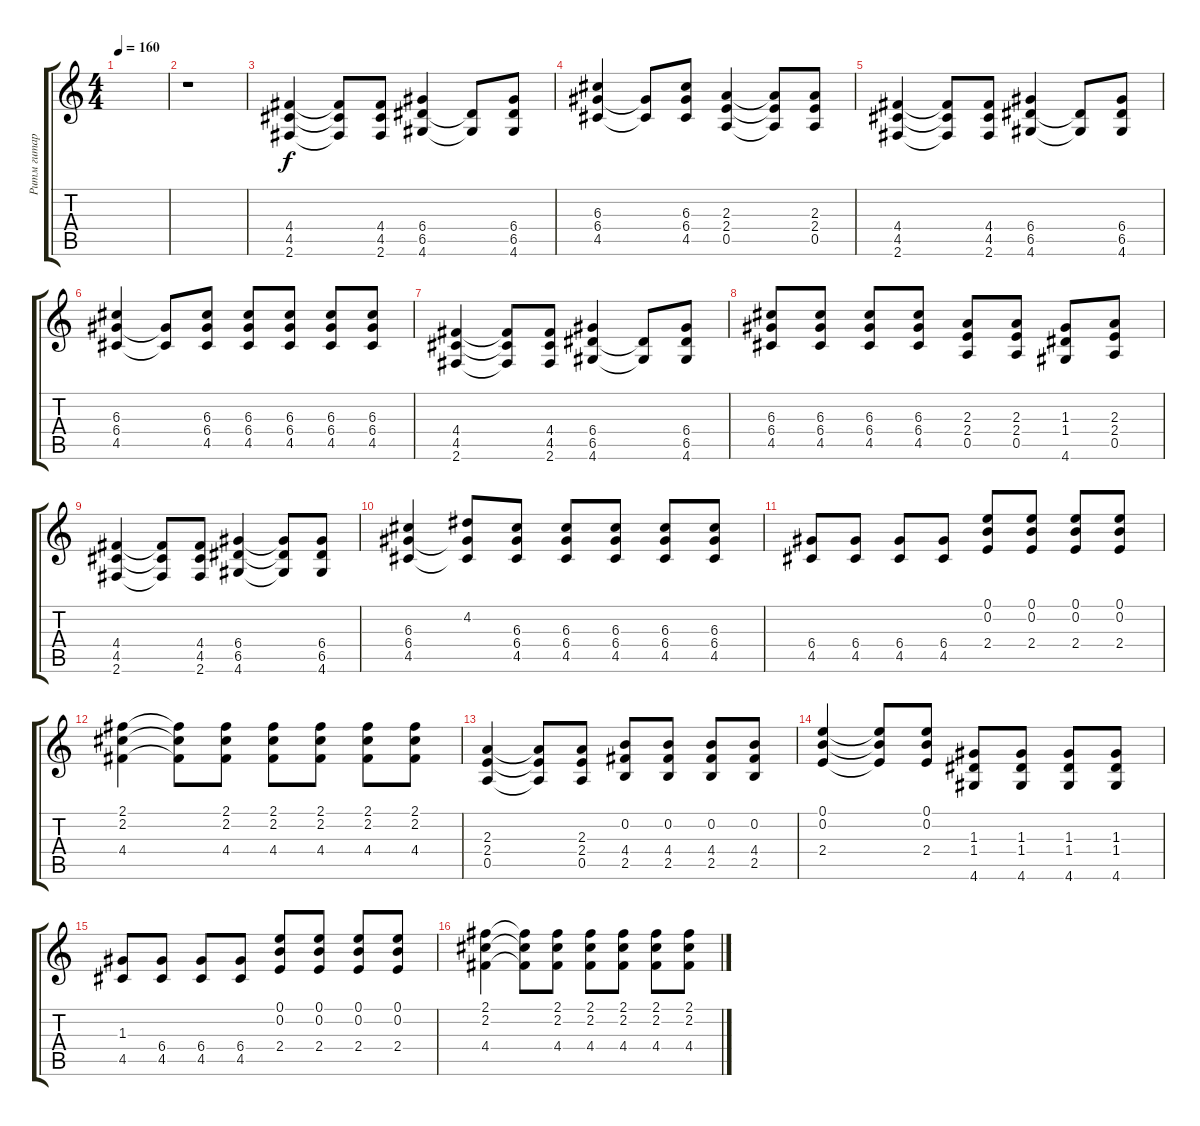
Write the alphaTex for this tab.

\track ("Ритм гитара" "Ритм гитар") {instrument overdrivenguitar}
\staff {score tabs}
\tuning (E4 B3 G3 D3 A2 E2) {hide}
\ts (4 4)
\tempo 160
\clef g2
\ks c
|
r.1 |
(4.4 4.5 2.6).4 (4.4{t} 4.5{t} 2.6{t}).8 (4.4 4.5 2.6).8 (6.4 6.5 4.6).4 (6.5{t} 4.6{t}).8 (6.4 6.5 4.6).8 |
(6.3 6.4 4.5).4 (6.4{t} 4.5{t}).8 (6.3 6.4 4.5).8 (2.3 2.4 0.5).4 (2.3{t} 2.4{t} 0.5{t}).8 (2.3 2.4 0.5).8 |
(4.4 4.5 2.6).4 (4.4{t} 4.5{t} 2.6{t}).8 (4.4 4.5 2.6).8 (6.4 6.5 4.6).4 (6.5{t} 4.6{t}).8 (6.4 6.5 4.6).8 |
(6.3 6.4 4.5).4 (6.4{t} 4.5{t}).8 (6.3 6.4 4.5).8 (6.3 6.4 4.5).8 (6.3 6.4 4.5).8 (6.3 6.4 4.5).8 (6.3 6.4 4.5).8 |
(4.4 4.5 2.6).4 (4.4{t} 4.5{t} 2.6{t}).8 (4.4 4.5 2.6).8 (6.4 6.5 4.6).4 (6.5{t} 4.6{t}).8 (6.4 6.5 4.6).8 |
(6.3 6.4 4.5).8 (6.3 6.4 4.5).8 (6.3 6.4 4.5).8 (6.3 6.4 4.5).8 (2.3 2.4 0.5).8 (2.3 2.4 0.5).8 (1.3 1.4 4.6).8 (2.3 2.4 0.5).8 |
(4.4 4.5 2.6).4 (4.4{t} 4.5{t} 2.6{t}).8 (4.4 4.5 2.6).8 (6.4 6.5 4.6).4 (6.4{t} 6.5{t} 4.6{t}).8 (6.4 6.5 4.6).8 |
(6.3 6.4 4.5).4 (4.2 6.4{t} 4.5{t}).8 (6.3 6.4 4.5).8 (6.3 6.4 4.5).8 (6.3 6.4 4.5).8 (6.3 6.4 4.5).8 (6.3 6.4 4.5).8 |
(6.4 4.5).8 (6.4 4.5).8 (6.4 4.5).8 (6.4 4.5).8 (0.1 0.2 2.4).8 (0.1 0.2 2.4).8 (0.1 0.2 2.4).8 (0.1 0.2 2.4).8 |
(2.1 2.2 4.4).4 (2.1{t} 2.2{t} 4.4{t}).8 (2.1 2.2 4.4).8 (2.1 2.2 4.4).8 (2.1 2.2 4.4).8 (2.1 2.2 4.4).8 (2.1 2.2 4.4).8 |
(2.3 2.4 0.5).4 (2.3{t} 2.4{t} 0.5{t}).8 (2.3 2.4 0.5).8 (0.2 4.4 2.5).8 (0.2 4.4 2.5).8 (0.2 4.4 2.5).8 (0.2 4.4 2.5).8 |
(0.1 0.2 2.4).4 (0.1{t} 0.2{t} 2.4{t}).8 (0.1 0.2 2.4).8 (1.3 1.4 4.6).8 (1.3 1.4 4.6).8 (1.3 1.4 4.6).8 (1.3 1.4 4.6).8 |
(1.3 4.5).8 (6.4 4.5).8 (6.4 4.5).8 (6.4 4.5).8 (0.1 0.2 2.4).8 (0.1 0.2 2.4).8 (0.1 0.2 2.4).8 (0.1 0.2 2.4).8 |
(2.1 2.2 4.4).4 (2.1{t} 2.2{t} 4.4{t}).8 (2.1 2.2 4.4).8 (2.1 2.2 4.4).8 (2.1 2.2 4.4).8 (2.1 2.2 4.4).8 (2.1 2.2 4.4).8
